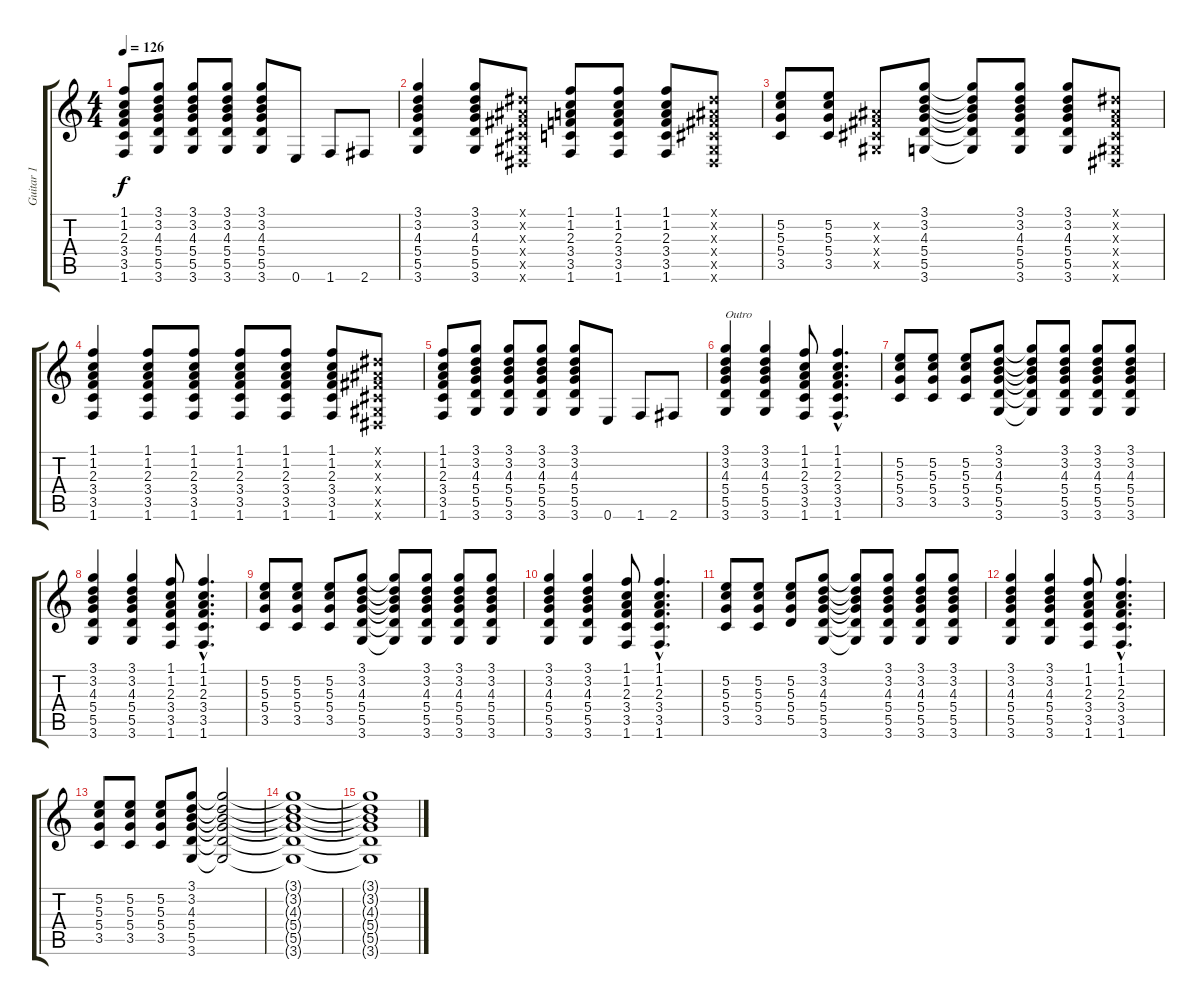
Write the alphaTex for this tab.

\track ("Guitar 1" "Guitar 1") {instrument overdrivenguitar}
\staff {score tabs}
\tuning (E4 B3 G3 D3 A2 E2) {hide}
\ts (4 4)
\tempo 126
\clef g2
\ks c
(1.1 1.2 2.3 3.4 3.5 1.6).8{dy f} (3.1 3.2 4.3 5.4 5.5 3.6).8 (3.1 3.2 4.3 5.4 5.5 3.6).8 (3.1 3.2 4.3 5.4 5.5 3.6).8 (3.1 3.2 4.3 5.4 5.5 3.6).8 0.6.8 1.6.8 2.6.8 |
(3.1 3.2 4.3 5.4 5.5 3.6).4 (3.1 3.2 4.3 5.4 5.5 3.6).8 (-1.1{x} -1.2{x} -1.3{x} -1.4{x} -1.5{x} -1.6{x}).8 (1.1 1.2 2.3 3.4 3.5 1.6).8 (1.1 1.2 2.3 3.4 3.5 1.6).8 (1.1 1.2 2.3 3.4 3.5 1.6).8 (-1.1{x} -1.2{x} -1.3{x} -1.4{x} -1.5{x} -1.6{x}).8 |
(5.2 5.3 5.4 3.5).8 (5.2 5.3 5.4 3.5).8 (-1.2{x} -1.3{x} -1.4{x} -1.5{x}).8 (3.1 3.2 4.3 5.4 5.5 3.6).8 (3.1{t} 3.2{t} 4.3{t} 5.4{t} 5.5{t} 3.6{t}).8 (3.1 3.2 4.3 5.4 5.5 3.6).8 (3.1 3.2 4.3 5.4 5.5 3.6).8 (-1.1{x} -1.2{x} -1.3{x} -1.4{x} -1.5{x} -1.6{x}).8 |
(1.1 1.2 2.3 3.4 3.5 1.6).4 (1.1 1.2 2.3 3.4 3.5 1.6).8 (1.1 1.2 2.3 3.4 3.5 1.6).8 (1.1 1.2 2.3 3.4 3.5 1.6).8 (1.1 1.2 2.3 3.4 3.5 1.6).8 (1.1 1.2 2.3 3.4 3.5 1.6).8 (-1.1{x} -1.2{x} -1.3{x} -1.4{x} -1.5{x} -1.6{x}).8 |
(1.1 1.2 2.3 3.4 3.5 1.6).8 (3.1 3.2 4.3 5.4 5.5 3.6).8 (3.1 3.2 4.3 5.4 5.5 3.6).8 (3.1 3.2 4.3 5.4 5.5 3.6).8 (3.1 3.2 4.3 5.4 5.5 3.6).8 0.6.8 1.6.8 2.6.8 |
(3.1 3.2 4.3 5.4 5.5 3.6).4{txt "Outro"} (3.1 3.2 4.3 5.4 5.5 3.6).4 (1.1 1.2 2.3 3.4 3.5 1.6).8 (1.1{hac} 1.2{hac} 2.3{hac} 3.4{hac} 3.5{hac} 1.6{hac}).4{d} |
(5.2 5.3 5.4 3.5).8 (5.2 5.3 5.4 3.5).8 (5.2 5.3 5.4 3.5).8 (3.1 3.2 4.3 5.4 5.5 3.6).8 (3.1{t} 3.2{t} 4.3{t} 5.4{t} 5.5{t} 3.6{t}).8 (3.1 3.2 4.3 5.4 5.5 3.6).8 (3.1 3.2 4.3 5.4 5.5 3.6).8 (3.1 3.2 4.3 5.4 5.5 3.6).8 |
(3.1 3.2 4.3 5.4 5.5 3.6).4 (3.1 3.2 4.3 5.4 5.5 3.6).4 (1.1 1.2 2.3 3.4 3.5 1.6).8 (1.1{hac} 1.2{hac} 2.3{hac} 3.4{hac} 3.5{hac} 1.6{hac}).4{d} |
(5.2 5.3 5.4 3.5).8 (5.2 5.3 5.4 3.5).8 (5.2 5.3 5.4 3.5).8 (3.1 3.2 4.3 5.4 5.5 3.6).8 (3.1{t} 3.2{t} 4.3{t} 5.4{t} 5.5{t} 3.6{t}).8 (3.1 3.2 4.3 5.4 5.5 3.6).8 (3.1 3.2 4.3 5.4 5.5 3.6).8 (3.1 3.2 4.3 5.4 5.5 3.6).8 |
(3.1 3.2 4.3 5.4 5.5 3.6).4 (3.1 3.2 4.3 5.4 5.5 3.6).4 (1.1 1.2 2.3 3.4 3.5 1.6).8 (1.1{hac} 1.2{hac} 2.3{hac} 3.4{hac} 3.5{hac} 1.6{hac}).4{d} |
(5.2 5.3 5.4 3.5).8 (5.2 5.3 5.4 3.5).8 (5.2 5.3 5.4 5.5).8 (3.1 3.2 4.3 5.4 5.5 3.6).8 (3.1{t} 3.2{t} 4.3{t} 5.4{t} 5.5{t} 3.6{t}).8 (3.1 3.2 4.3 5.4 5.5 3.6).8 (3.1 3.2 4.3 5.4 5.5 3.6).8 (3.1 3.2 4.3 5.4 5.5 3.6).8 |
(3.1 3.2 4.3 5.4 5.5 3.6).4 (3.1 3.2 4.3 5.4 5.5 3.6).4 (1.1 1.2 2.3 3.4 3.5 1.6).8 (1.1{hac} 1.2{hac} 2.3{hac} 3.4{hac} 3.5{hac} 1.6{hac}).4{d} |
(5.2 5.3 5.4 3.5).8 (5.2 5.3 5.4 3.5).8 (5.2 5.3 5.4 3.5).8 (3.1 3.2 4.3 5.4 5.5 3.6).8 (3.1{t} 3.2{t} 4.3{t} 5.4{t} 5.5{t} 3.6{t}).2 |
(3.1{t} 3.2{t} 4.3{t} 5.4{t} 5.5{t} 3.6{t}).1 |
(3.1{t} 3.2{t} 4.3{t} 5.4{t} 5.5{t} 3.6{t}).1
